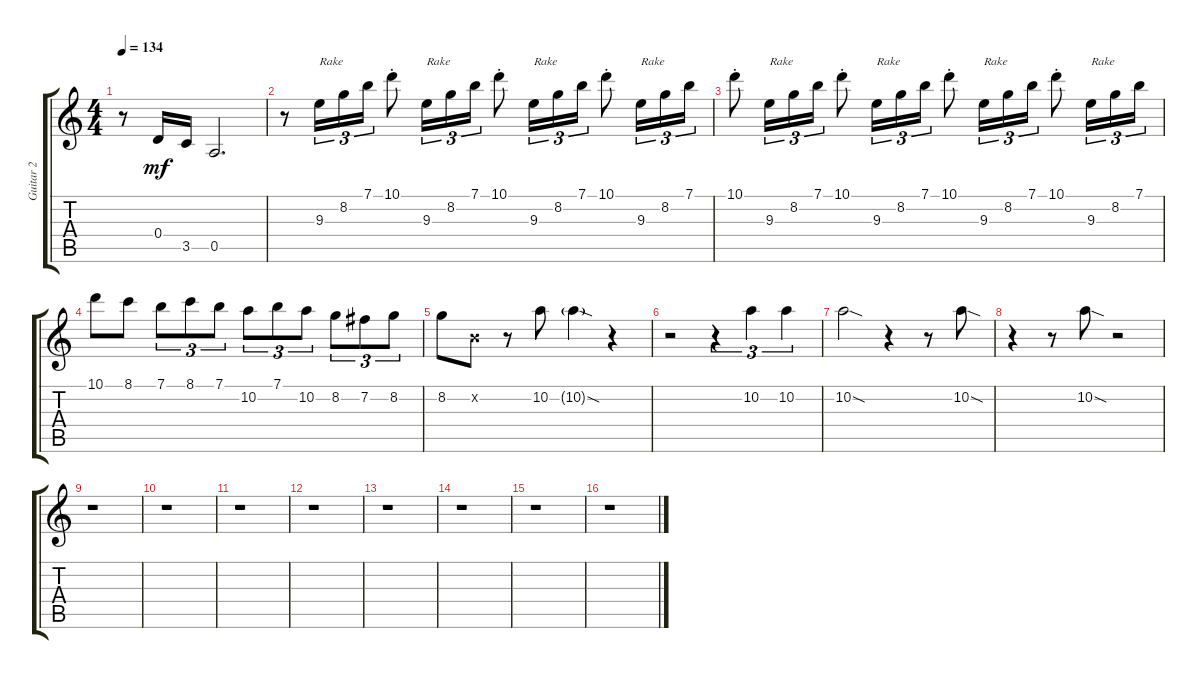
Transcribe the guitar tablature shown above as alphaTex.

\track ("Guitar 2" "Guitar 2") {instrument acousticguitarsteel}
\staff {score tabs}
\tuning (E4 B3 G3 D3 A2 E2) {hide}
\ts (4 4)
\tempo 134
\clef g2
\ks c
r.8{dy mf} 0.4.16 3.5.16 0.5.2{d} |
r.8 9.3.16{tu (3 2) txt "Rake"} 8.2.16{tu (3 2)} 7.1.16{tu (3 2)} 10.1{st}.8 9.3.16{tu (3 2) txt "Rake"} 8.2.16{tu (3 2)} 7.1.16{tu (3 2)} 10.1{st}.8 9.3.16{tu (3 2) txt "Rake"} 8.2.16{tu (3 2)} 7.1.16{tu (3 2)} 10.1{st}.8 9.3.16{tu (3 2) txt "Rake"} 8.2.16{tu (3 2)} 7.1.16{tu (3 2)} |
10.1{st}.8 9.3.16{tu (3 2) txt "Rake"} 8.2.16{tu (3 2)} 7.1.16{tu (3 2)} 10.1{st}.8 9.3.16{tu (3 2) txt "Rake"} 8.2.16{tu (3 2)} 7.1.16{tu (3 2)} 10.1{st}.8 9.3.16{tu (3 2) txt "Rake"} 8.2.16{tu (3 2)} 7.1.16{tu (3 2)} 10.1{st}.8 9.3.16{tu (3 2) txt "Rake"} 8.2.16{tu (3 2)} 7.1.16{tu (3 2)} |
10.1.8 8.1.8 7.1.8{tu (3 2)} 8.1.8{tu (3 2)} 7.1.8{tu (3 2)} 10.2.8{tu (3 2)} 7.1.8{tu (3 2)} 10.2.8{tu (3 2)} 8.2.8{tu (3 2)} 7.2.8{tu (3 2)} 8.2.8{tu (3 2)} |
8.2.8 0.2{x}.8 r.8 10.2.8 10.2{sod g}.4 r.4 |
r.2 r.4{tu (3 2)} 10.2.4{tu (3 2)} 10.2.4{tu (3 2)} |
10.2{sod}.2 r.4 r.8 10.2{sod}.8 |
r.4 r.8 10.2{sod}.8 r.2 |
r.1 |
r.1 |
r.1 |
r.1 |
r.1 |
r.1 |
r.1 |
r.1
